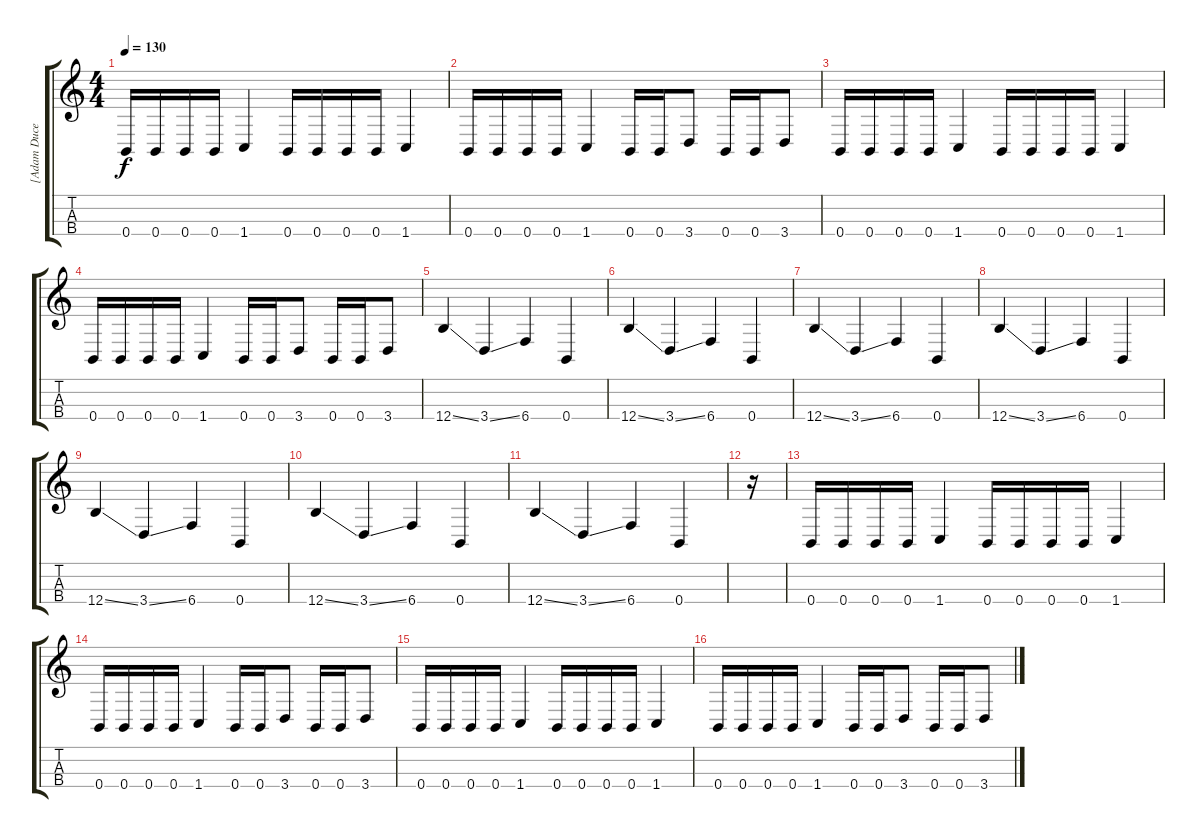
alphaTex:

\track ("[Adam Duce] Bass" "[Adam Duce") {instrument electricbasspick}
\staff {score tabs}
\tuning (E3 B2 Gb2 B1) {hide}
\ts (4 4)
\tempo 130
\clef g2
\ks c
0.4.16{dy f} 0.4.16 0.4.16 0.4.16 1.4.4 0.4.16 0.4.16 0.4.16 0.4.16 1.4.4 |
0.4.16 0.4.16 0.4.16 0.4.16 1.4.4 0.4.16 0.4.16 3.4.8 0.4.16 0.4.16 3.4.8 |
0.4.16 0.4.16 0.4.16 0.4.16 1.4.4 0.4.16 0.4.16 0.4.16 0.4.16 1.4.4 |
0.4.16 0.4.16 0.4.16 0.4.16 1.4.4 0.4.16 0.4.16 3.4.8 0.4.16 0.4.16 3.4.8 |
12.4{ss}.4 3.4{ss}.4 6.4.4 0.4.4 |
12.4{ss}.4 3.4{ss}.4 6.4.4 0.4.4 |
12.4{ss}.4 3.4{ss}.4 6.4.4 0.4.4 |
12.4{ss}.4 3.4{ss}.4 6.4.4 0.4.4 |
12.4{ss}.4 3.4{ss}.4 6.4.4 0.4.4 |
12.4{ss}.4 3.4{ss}.4 6.4.4 0.4.4 |
12.4{ss}.4 3.4{ss}.4 6.4.4 0.4.4 |
r.16 |
0.4.16 0.4.16 0.4.16 0.4.16 1.4.4 0.4.16 0.4.16 0.4.16 0.4.16 1.4.4 |
0.4.16 0.4.16 0.4.16 0.4.16 1.4.4 0.4.16 0.4.16 3.4.8 0.4.16 0.4.16 3.4.8 |
0.4.16 0.4.16 0.4.16 0.4.16 1.4.4 0.4.16 0.4.16 0.4.16 0.4.16 1.4.4 |
0.4.16 0.4.16 0.4.16 0.4.16 1.4.4 0.4.16 0.4.16 3.4.8 0.4.16 0.4.16 3.4.8
